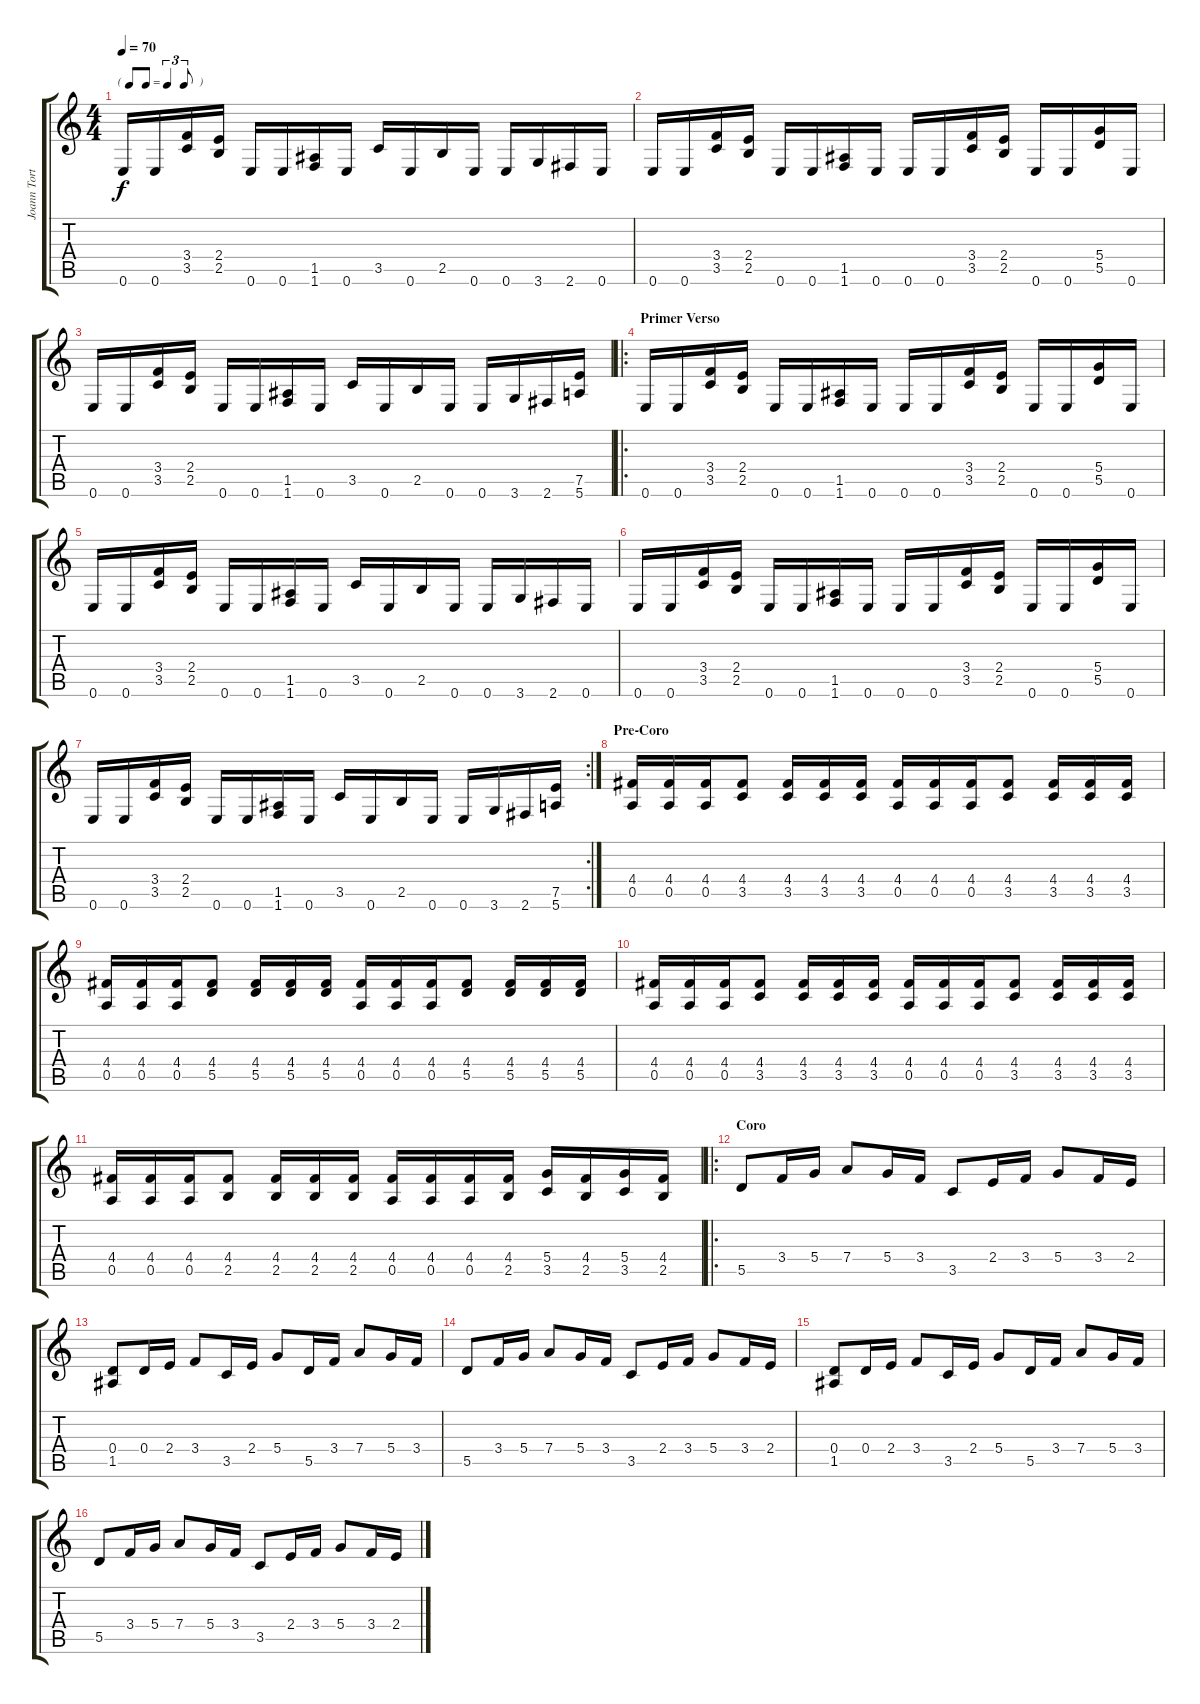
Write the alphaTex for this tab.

\track ("Joann Tortolero (1 Guitarra)" "Joann Tort") {instrument acousticguitarnylon}
\staff {score tabs}
\tuning (E4 B3 G3 D3 A2 E2) {hide}
\ts (4 4)
\tf triplet8th
\tempo 70
\clef g2
\ks c
0.6.16{dy f} 0.6.16 (3.4 3.5).16 (2.4 2.5).16 0.6.16 0.6.16 (1.5 1.6).16 0.6.16 3.5.16 0.6.16 2.5.16 0.6.16 0.6.16 3.6.16 2.6.16 0.6.16 |
0.6.16 0.6.16 (3.4 3.5).16 (2.4 2.5).16 0.6.16 0.6.16 (1.5 1.6).16 0.6.16 0.6.16 0.6.16 (3.4 3.5).16 (2.4 2.5).16 0.6.16 0.6.16 (5.4 5.5).16 0.6.16 |
0.6.16 0.6.16 (3.4 3.5).16 (2.4 2.5).16 0.6.16 0.6.16 (1.5 1.6).16 0.6.16 3.5.16 0.6.16 2.5.16 0.6.16 0.6.16 3.6.16 2.6.16 (7.5 5.6).16 |
\ro
\section ("" "Primer Verso")
0.6.16 0.6.16 (3.4 3.5).16 (2.4 2.5).16 0.6.16 0.6.16 (1.5 1.6).16 0.6.16 0.6.16 0.6.16 (3.4 3.5).16 (2.4 2.5).16 0.6.16 0.6.16 (5.4 5.5).16 0.6.16 |
0.6.16 0.6.16 (3.4 3.5).16 (2.4 2.5).16 0.6.16 0.6.16 (1.5 1.6).16 0.6.16 3.5.16 0.6.16 2.5.16 0.6.16 0.6.16 3.6.16 2.6.16 0.6.16 |
0.6.16 0.6.16 (3.4 3.5).16 (2.4 2.5).16 0.6.16 0.6.16 (1.5 1.6).16 0.6.16 0.6.16 0.6.16 (3.4 3.5).16 (2.4 2.5).16 0.6.16 0.6.16 (5.4 5.5).16 0.6.16 |
\rc 2
0.6.16 0.6.16 (3.4 3.5).16 (2.4 2.5).16 0.6.16 0.6.16 (1.5 1.6).16 0.6.16 3.5.16 0.6.16 2.5.16 0.6.16 0.6.16 3.6.16 2.6.16 (7.5 5.6).16 |
\section ("" "Pre-Coro")
(4.4 0.5).16{instrument electricguitarmuted} (4.4 0.5).16 (4.4 0.5).16 (4.4 3.5).8 (4.4 3.5).16 (4.4 3.5).16 (4.4 3.5).16 (4.4 0.5).16 (4.4 0.5).16 (4.4 0.5).16 (4.4 3.5).8 (4.4 3.5).16 (4.4 3.5).16 (4.4 3.5).16 |
(4.4 0.5).16 (4.4 0.5).16 (4.4 0.5).16 (4.4 5.5).8 (4.4 5.5).16 (4.4 5.5).16 (4.4 5.5).16 (4.4 0.5).16 (4.4 0.5).16 (4.4 0.5).16 (4.4 5.5).8 (4.4 5.5).16 (4.4 5.5).16 (4.4 5.5).16 |
(4.4 0.5).16 (4.4 0.5).16 (4.4 0.5).16 (4.4 3.5).8 (4.4 3.5).16 (4.4 3.5).16 (4.4 3.5).16 (4.4 0.5).16 (4.4 0.5).16 (4.4 0.5).16 (4.4 3.5).8 (4.4 3.5).16 (4.4 3.5).16 (4.4 3.5).16 |
(4.4 0.5).16 (4.4 0.5).16 (4.4 0.5).16 (4.4 2.5).8 (4.4 2.5).16 (4.4 2.5).16 (4.4 2.5).16 (4.4 0.5).16 (4.4 0.5).16 (4.4 0.5).16 (4.4 2.5).16{instrument distortionguitar} (5.4 3.5).16 (4.4 2.5).16 (5.4 3.5).16 (4.4 2.5).16 |
\ro
\section ("" "Coro")
5.5.8{instrument distortionguitar} 3.4.16 5.4.16 7.4.8 5.4.16 3.4.16 3.5.8 2.4.16 3.4.16 5.4.8 3.4.16 2.4.16 |
(0.4 1.5).8 0.4.16 2.4.16 3.4.8 3.5.16 2.4.16 5.4.8 5.5.16 3.4.16 7.4.8 5.4.16 3.4.16 |
5.5.8{instrument distortionguitar} 3.4.16 5.4.16 7.4.8 5.4.16 3.4.16 3.5.8 2.4.16 3.4.16 5.4.8 3.4.16 2.4.16 |
(0.4 1.5).8 0.4.16 2.4.16 3.4.8 3.5.16 2.4.16 5.4.8 5.5.16 3.4.16 7.4.8 5.4.16 3.4.16 |
5.5.8{instrument distortionguitar} 3.4.16 5.4.16 7.4.8 5.4.16 3.4.16 3.5.8 2.4.16 3.4.16 5.4.8 3.4.16 2.4.16
